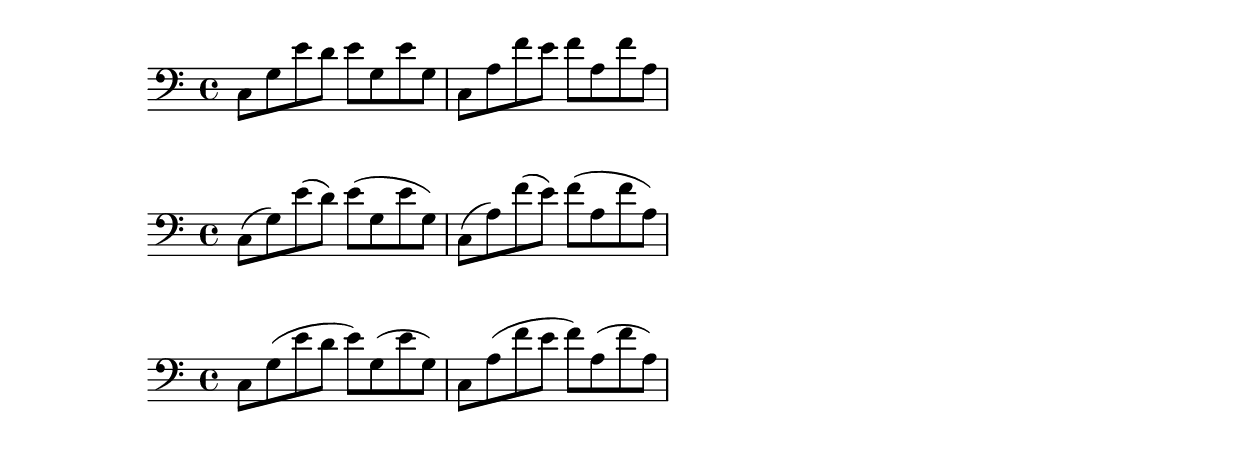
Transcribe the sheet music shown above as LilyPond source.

%{
MudelaHeader

 filename: book.ly
 title:
 description: demonstrate inclusion of Lily output into (La)TeX
documents
 composers:
 entered-by:
 copyright:

 Tested Features: natural width
EndMudelaHeader
%}
\version "0.0.61";



\score {\melodic { \clef "bass";
	[c8 g e' d'] [e' g e' g]
	[c  a f' e'] [f' a f' a]
	}
	
	\paper { 
		\output "bach1.out";
		linewidth =-1.0\cm;
	}
}

\score {\melodic { \clef "bass";
	[c8() g e'() d'] [e'( g e') g]
	[c()  a f' ()e'] [f'( a f') a]
		}
	\paper { 
		\output "bach2.out";
		linewidth= -1.0\cm;
	}
}

\score {\melodic { \clef "bass";
	[c8 g( e' d'] [)e' g( e' )g]
	[c  a( f' e'] [)f' a( f' )a]
		}
	\paper { 
		\output "bach3.out";
		linewidth = -1.0\cm;
		unitspace = 2.0\cm;
	}
}
